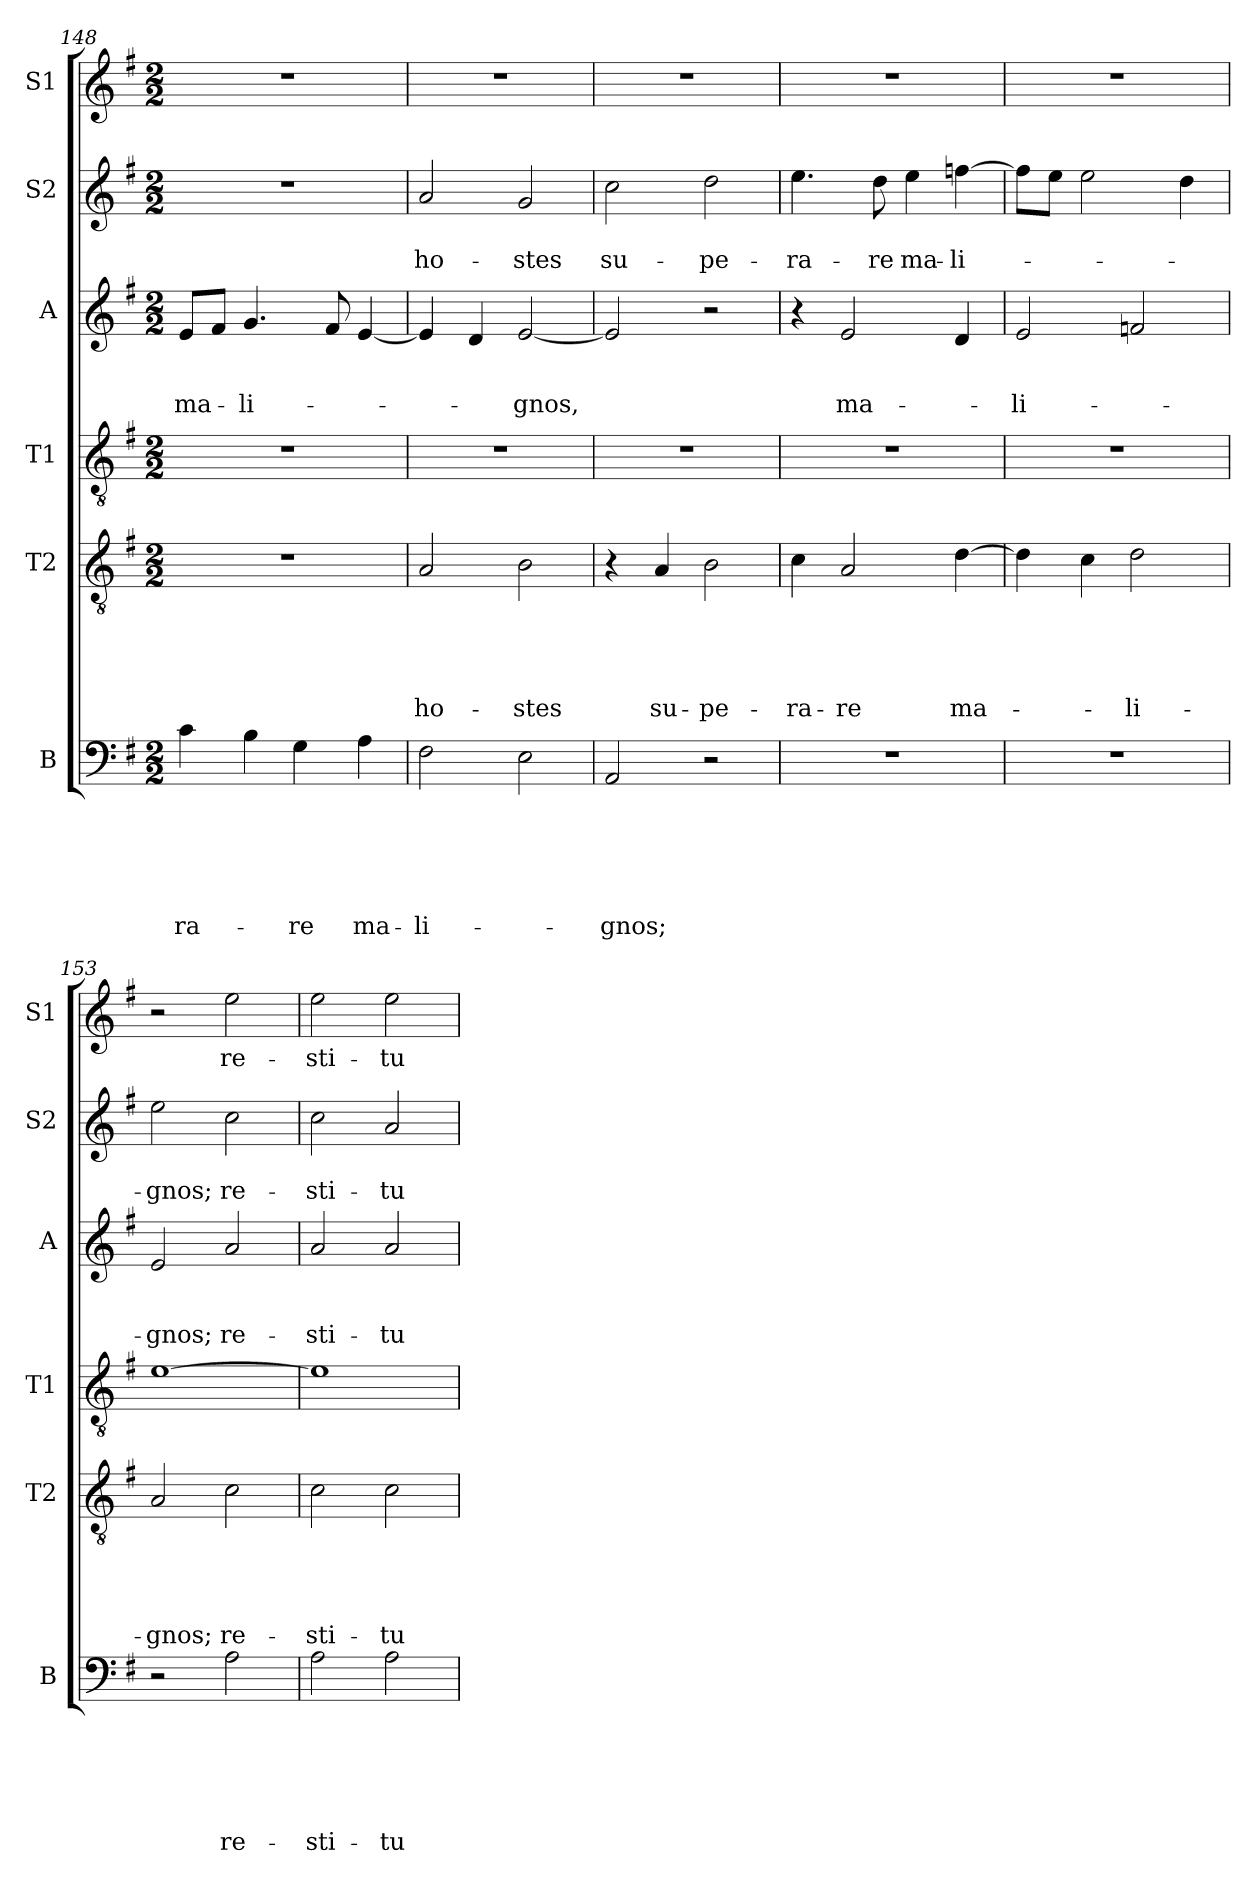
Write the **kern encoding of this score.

**kern	**text	**text	**text	**text	**text	**text	**kern	**text	**text	**text	**text	**text	**kern	**kern	**text	**text	**text	**kern	**text	**text	**kern	**text
*part6	*part6	*part6	*part6	*part6	*part6	*part6	*part5	*part5	*part5	*part5	*part5	*part5	*part4	*part3	*part3	*part3	*part3	*part2	*part2	*part2	*part1	*part1
*staff6	*staff6	*staff6	*staff6	*staff6	*staff6	*staff6	*staff5	*staff5	*staff5	*staff5	*staff5	*staff5	*staff4	*staff3	*staff3	*staff3	*staff3	*staff2	*staff2	*staff2	*staff1	*staff1
*I"B	*	*	*	*	*	*	*I"T2	*	*	*	*	*	*I"T1	*I"A	*	*	*	*I"S2	*	*	*I"S1	*
*I'B	*	*	*	*	*	*	*I'T2	*	*	*	*	*	*I'T1	*I'A	*	*	*	*I'S2	*	*	*I'S1	*
*clefF4	*	*	*	*	*	*	*clefGv2	*	*	*	*	*	*clefGv2	*clefG2	*	*	*	*clefG2	*	*	*clefG2	*
*k[f#]	*	*	*	*	*	*	*k[f#]	*	*	*	*	*	*k[f#]	*k[f#]	*	*	*	*k[f#]	*	*	*k[f#]	*
*G:	*	*	*	*	*	*	*G:	*	*	*	*	*	*G:	*G:	*	*	*	*G:	*	*	*G:	*
*M2/2	*	*	*	*	*	*	*M2/2	*	*	*	*	*	*M2/2	*M2/2	*	*	*	*M2/2	*	*	*M2/2	*
=148	=148	=148	=148	=148	=148	=148	=148	=148	=148	=148	=148	=148	=148	=148	=148	=148	=148	=148	=148	=148	=148	=148
!	!	!	!	!	!	!LO:LY:b	!	!	!	!	!	!	!	!	!	!	!LO:LY:b	!	!	!	!	!
4c\	.	.	.	.	.	-ra-	1r	.	.	.	.	.	1r	8e/L	.	.	ma-	1r	.	.	1r	.
.	.	.	.	.	.	.	.	.	.	.	.	.	.	8f#/J	.	.	.	.	.	.	.	.
!	!	!	!	!	!	!	!	!	!	!	!	!	!	!	!	!	!LO:LY:b	!	!	!	!	!
4B\	.	.	.	.	.	.	.	.	.	.	.	.	.	4.g/	.	.	-li-	.	.	.	.	.
!	!	!	!	!	!	!LO:LY:b	!	!	!	!	!	!	!	!	!	!	!	!	!	!	!	!
4G\	.	.	.	.	.	-re	.	.	.	.	.	.	.	.	.	.	.	.	.	.	.	.
.	.	.	.	.	.	.	.	.	.	.	.	.	.	8f#/	.	.	.	.	.	.	.	.
!	!	!	!	!	!	!LO:LY:b	!	!	!	!	!	!	!	!	!	!	!	!	!	!	!	!
4A\	.	.	.	.	.	ma-	.	.	.	.	.	.	.	[<4e/	.	.	.	.	.	.	.	.
=149	=149	=149	=149	=149	=149	=149	=149	=149	=149	=149	=149	=149	=149	=149	=149	=149	=149	=149	=149	=149	=149	=149
!	!	!	!	!	!	!LO:LY:b	!	!	!	!	!	!LO:LY:b	!	!	!	!	!	!	!	!LO:LY:b	!	!
2F#\	.	.	.	.	.	-li-	2A/	.	.	.	.	ho-	1r	4e/]	.	.	.	2a/	.	ho-	1r	.
.	.	.	.	.	.	.	.	.	.	.	.	.	.	4d/	.	.	.	.	.	.	.	.
!	!	!	!	!	!	!	!	!	!	!	!	!LO:LY:b	!	!	!	!	!LO:LY:b	!	!	!LO:LY:b	!	!
2E\	.	.	.	.	.	.	2B\	.	.	.	.	-stes	.	[<2e/	.	.	-gnos,	2g/	.	-stes	.	.
!!LO:LB:g=z
=150	=150	=150	=150	=150	=150	=150	=150	=150	=150	=150	=150	=150	=150	=150	=150	=150	=150	=150	=150	=150	=150	=150
!	!	!	!	!	!	!LO:LY:b	!	!	!	!	!	!	!	!	!	!	!	!	!	!LO:LY:b	!	!
2AA/	.	.	.	.	.	-gnos;	4r	.	.	.	.	.	1r	2e/]	.	.	.	2cc\	.	su-	1r	.
!	!	!	!	!	!	!	!	!	!	!	!	!LO:LY:b	!	!	!	!	!	!	!	!	!	!
.	.	.	.	.	.	.	4A/	.	.	.	.	su-	.	.	.	.	.	.	.	.	.	.
!	!	!	!	!	!	!	!	!	!	!	!	!LO:LY:b	!	!	!	!	!	!	!	!LO:LY:b	!	!
2r	.	.	.	.	.	.	2B\	.	.	.	.	-pe-	.	2r	.	.	.	2dd\	.	-pe-	.	.
=151	=151	=151	=151	=151	=151	=151	=151	=151	=151	=151	=151	=151	=151	=151	=151	=151	=151	=151	=151	=151	=151	=151
!	!	!	!	!	!	!	!	!	!	!	!	!LO:LY:b	!	!	!	!	!	!	!	!LO:LY:b	!	!
1r	.	.	.	.	.	.	4c\	.	.	.	.	-ra-	1r	4r	.	.	.	4.ee\	.	-ra-	1r	.
!	!	!	!	!	!	!	!	!	!	!	!	!LO:LY:b	!	!	!	!	!LO:LY:b	!	!	!	!	!
.	.	.	.	.	.	.	2A/	.	.	.	.	-re	.	2e/	.	.	ma-	.	.	.	.	.
!	!	!	!	!	!	!	!	!	!	!	!	!	!	!	!	!	!	!	!	!LO:LY:b	!	!
.	.	.	.	.	.	.	.	.	.	.	.	.	.	.	.	.	.	8dd\	.	-re	.	.
!	!	!	!	!	!	!	!	!	!	!	!	!	!	!	!	!	!	!	!	!LO:LY:b	!	!
.	.	.	.	.	.	.	.	.	.	.	.	.	.	.	.	.	.	4ee\	.	ma-	.	.
!	!	!	!	!	!	!	!	!	!	!	!	!LO:LY:b	!	!	!	!	!	!	!	!LO:LY:b	!	!
.	.	.	.	.	.	.	[>4d\	.	.	.	.	ma-	.	4d/	.	.	.	[>4ffn\	.	-li-	.	.
=152	=152	=152	=152	=152	=152	=152	=152	=152	=152	=152	=152	=152	=152	=152	=152	=152	=152	=152	=152	=152	=152	=152
!	!	!	!	!	!	!	!	!	!	!	!	!	!	!	!	!	!LO:LY:b	!	!	!	!	!
1r	.	.	.	.	.	.	4d\]	.	.	.	.	.	1r	2e/	.	.	-li-	8ff\L]	.	.	1r	.
.	.	.	.	.	.	.	.	.	.	.	.	.	.	.	.	.	.	8ee\J	.	.	.	.
.	.	.	.	.	.	.	4c\	.	.	.	.	.	.	.	.	.	.	2ee\	.	.	.	.
!	!	!	!	!	!	!	!	!	!	!	!	!LO:LY:b	!	!	!	!	!	!	!	!	!	!
.	.	.	.	.	.	.	2d\	.	.	.	.	-li-	.	2f/	.	.	.	.	.	.	.	.
.	.	.	.	.	.	.	.	.	.	.	.	.	.	.	.	.	.	4dd\	.	.	.	.
=153	=153	=153	=153	=153	=153	=153	=153	=153	=153	=153	=153	=153	=153	=153	=153	=153	=153	=153	=153	=153	=153	=153
!	!	!	!	!	!	!	!	!	!	!	!	!LO:LY:b	!	!	!	!	!LO:LY:b	!	!	!LO:LY:b	!	!
2r	.	.	.	.	.	.	2A/	.	.	.	.	-gnos;	[>1e	2e/	.	.	-gnos;	2ee\	.	-gnos;	2r	.
!	!	!	!	!	!	!LO:LY:b	!	!	!	!	!	!LO:LY:b	!	!	!	!	!LO:LY:b	!	!	!LO:LY:b	!	!LO:LY:b
2A\	.	.	.	.	.	re-	2c\	.	.	.	.	re-	.	2a/	.	.	re-	2cc\	.	re-	2ee\	re-
=154	=154	=154	=154	=154	=154	=154	=154	=154	=154	=154	=154	=154	=154	=154	=154	=154	=154	=154	=154	=154	=154	=154
!	!	!	!	!	!	!LO:LY:b	!	!	!	!	!	!LO:LY:b	!	!	!	!	!LO:LY:b	!	!	!LO:LY:b	!	!LO:LY:b
2A\	.	.	.	.	.	-sti-	2c\	.	.	.	.	-sti-	1e]	2a/	.	.	-sti-	2cc\	.	-sti-	2ee\	-sti-
!	!	!	!	!	!	!LO:LY:b	!	!	!	!	!	!LO:LY:b	!	!	!	!	!LO:LY:b	!	!	!LO:LY:b	!	!LO:LY:b
2A\	.	.	.	.	.	-tu-	2c\	.	.	.	.	-tu-	.	2a/	.	.	-tu-	2a/	.	-tu-	2ee\	-tu-
=	=	=	=	=	=	=	=	=	=	=	=	=	=	=	=	=	=	=	=	=	=	=
*-	*-	*-	*-	*-	*-	*-	*-	*-	*-	*-	*-	*-	*-	*-	*-	*-	*-	*-	*-	*-	*-	*-
